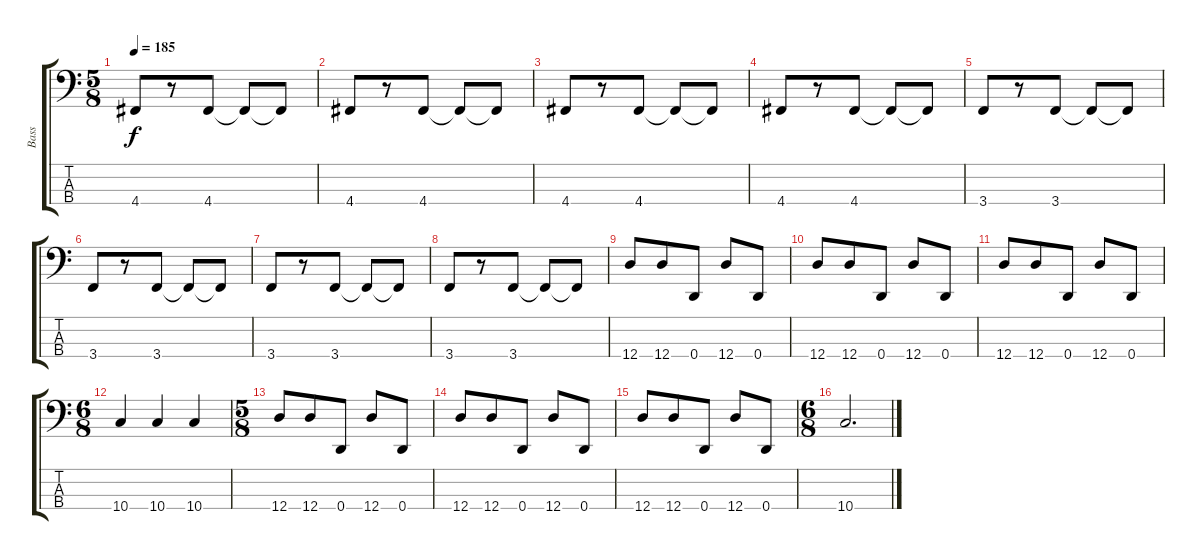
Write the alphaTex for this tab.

\track ("Bass" "Bass") {instrument electricbassfinger}
\staff {score tabs}
\tuning (G2 D2 A1 D1) {hide}
\ts (5 8)
\tempo 185
\clef f4
\ks c
4.4.8{dy f} r.8 4.4.8 4.4{t}.8 4.4{t}.8 |
4.4.8 r.8 4.4.8 4.4{t}.8 4.4{t}.8 |
4.4.8 r.8 4.4.8 4.4{t}.8 4.4{t}.8 |
4.4.8 r.8 4.4.8 4.4{t}.8 4.4{t}.8 |
3.4.8 r.8 3.4.8 3.4{t}.8 3.4{t}.8 |
3.4.8 r.8 3.4.8 3.4{t}.8 3.4{t}.8 |
3.4.8 r.8 3.4.8 3.4{t}.8 3.4{t}.8 |
3.4.8 r.8 3.4.8 3.4{t}.8 3.4{t}.8 |
12.4.8 12.4.8 0.4.8 12.4.8 0.4.8 |
12.4.8 12.4.8 0.4.8 12.4.8 0.4.8 |
12.4.8 12.4.8 0.4.8 12.4.8 0.4.8 |
\ts (6 8)
10.4.4 10.4.4 10.4.4 |
\ts (5 8)
12.4.8 12.4.8 0.4.8 12.4.8 0.4.8 |
12.4.8 12.4.8 0.4.8 12.4.8 0.4.8 |
12.4.8 12.4.8 0.4.8 12.4.8 0.4.8 |
\ts (6 8)
10.4{ss}.2{d}
